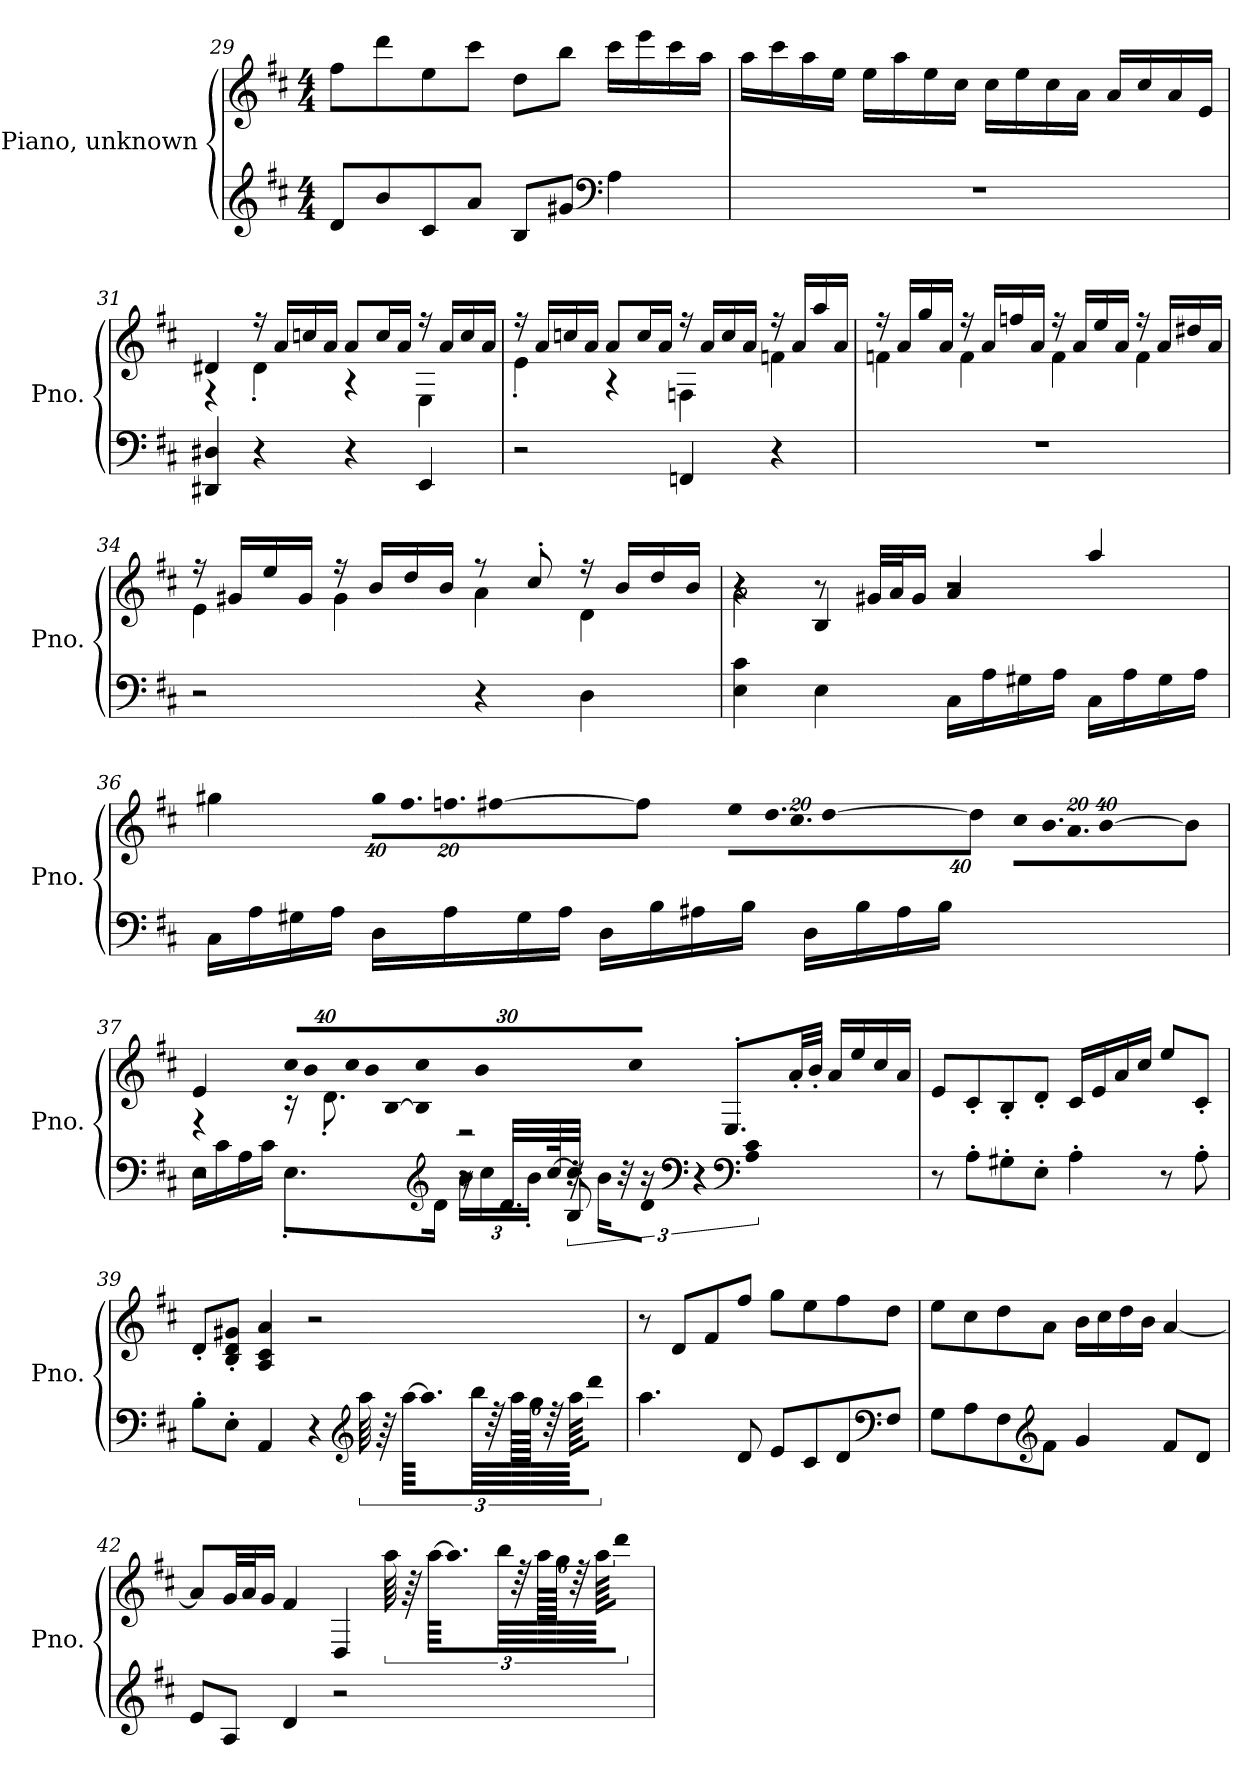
**kern	**kern
*part1	*part1
*staff2	*staff1
*I"Piano, unknown	*
*I'Pno.	*
*clefG2	*clefG2
*k[f#c#]	*k[f#c#]
*M4/4	*M4/4
=29	=29
8d/L	8ff#\L
8b/	8ddd\
8c#/	8ee\
8a/J	8ccc#\J
8B/L	8dd\L
8g#X/J	8bb\J
*clefF4	*
4A\	16ccc#\LL
.	16eee\
.	16ccc#\
.	16aa\JJ
=30	=30
1r	16aa\LL
.	16ccc#\
.	16aa\
.	16ee\JJ
.	16ee\LL
.	16aa\
.	16ee\
.	16cc#\JJ
.	16cc#\LL
.	16ee\
.	16cc#\
.	16a\JJ
.	16a/LL
.	16cc#/
.	16a/
.	16e/JJ
!!LO:PB:g=z
=31	=31
*	*^
4DD#X/ 4D#X/	4d#X/	4r
4r	16r	4d#'\
.	16a/LL	.
.	16ccn/	.
.	16a/JJ	.
4r	8a/L	4r
.	16cc/L	.
.	16a/JJ	.
4EE/	16r	4E\
.	16a/LL	.
.	16cc/	.
.	16a/JJ	.
=32	=32	=32
2r	16r	4e'\
.	16a/LL	.
.	16ccn/	.
.	16a/JJ	.
.	8a/L	4r
.	16cc/L	.
.	16a/JJ	.
4FFn/	16r	4Fn\
.	16a/LL	.
.	16cc/	.
.	16a/JJ	.
4r	16r	4fn\
.	16a/LL	.
.	16aa/	.
.	16a/JJ	.
!!LO:LB:g=z	!!
=33	=33	=33
1r	16r	4fn\
.	16a/LL	.
.	16gg/	.
.	16a/JJ	.
.	16r	4f\
.	16a/LL	.
.	16ffn/	.
.	16a/JJ	.
.	16r	4f\
.	16a/LL	.
.	16ee/	.
.	16a/JJ	.
.	16r	4f\
.	16a/LL	.
.	16dd#X/	.
.	16a/JJ	.
=34	=34	=34
2r	16r	4e\
.	16g#X/LL	.
.	16ee/	.
.	16g#/JJ	.
.	16r	4g#\
.	16b/LL	.
.	16dd/	.
.	16b/JJ	.
4r	8r	4a\
.	8cc#'/	.
4D\	16r	4d\
.	16b/LL	.
.	16dd/	.
.	16b/JJ	.
!!LO:LB:g=z
=35	=35	=35
*	*	*^
4E\ 4c#\	4r	2a\	4r
4E\	8r	.	4B/
.	32g#X/LLL	.	.
.	32a/J	.	.
.	16g#/JJ	.	.
16C#\LL	4a/	2r	2r
16A\	.	.	.
16G#X\	.	.	.
16A\JJ	.	.	.
16C#\LL	4aa/	.	.
16A\	.	.	.
16G#\	.	.	.
16A\JJ	.	.	.
*	*v	*v	*v
=36	=36
16C#\LL	4gg#X\
16A\	.
16G#X\	.
16A\JJ	.
*	*Xbrackettup
!	!LO:N:vis=32
16D\LL	640%23gg#\LLL
!	!LO:N:vis=64.
.	640%17ff#\L
!	!LO:N:vis=64.
16A\	640%17ffn\J
!	!LO:N:vis=32
.	[640%23ff#X\JJ
16G#\	8ff#\J]
16A\JJ	.
!	!LO:N:vis=32
16D\LL	640%23ee\LLL
!	!LO:N:vis=64.
.	640%17dd\L
!	!LO:N:vis=64.
16B\	640%17cc#\J
!	!LO:N:vis=32
.	[640%23dd\JJ
16A#X\	8dd\J]
16B\JJ	.
!	!LO:N:vis=32
16D\LL	640%23cc#\LLL
!	!LO:N:vis=64.
.	640%17b\L
!	!LO:N:vis=64.
16B\	640%17a\J
!	!LO:N:vis=32
.	[640%23b\JJ
16A#\	8b\J]
16B\JJ	.
!!LO:LB:g=z
=37	=37
*^	*^
*	*^	*	*
2r	16E\LL	2r	4e/	4r
.	16c#\	.	.	.
.	16A\	.	.	.
.	16c#\JJ	.	.	.
!	!	!	!LO:N:vis=32	!
.	8.E'\L	.	640%23cc#/LLL	16r
!	!	!	!LO:N:vis=32	!
.	.	.	640%23b/	.
.	.	.	.	8.d'\
!	!	!	!LO:N:vis=32	!
.	.	.	640%23cc#/	.
!	!	!	!LO:N:vis=64	!
.	.	.	960%17b/L	.
!	!	!	!LO:N:vis=64	!
.	.	.	[960%17B/J	.
!	!	!	!LO:N:vis=32	!
.	.	.	640%23B/] 640%23cc#/	.
!	!	!	!LO:N:vis=32	!
.	.	.	640%23b/	.
*clefG2	*	*	*	*
.	16d\Jk	.	.	.
!	!	!	!LO:N:vis=32	!
.	.	.	640%23cc#/JJJ	.
*	*Xbrackettup	*	*	*
16r	24b\LL	8r	.	2r
.	.	.	8.E'/L	.
.	24cc#\	.	.	.
32.d/LLL	.	.	.	.
.	24b'\JJ	.	.	.
[64cc#/K	.	.	.	.
*	*brackettup	*	*	*
32cc#/JJJ]	48r	8B'/	.	.
.	24b\LL	.	.	.
32r	.	.	.	.
16r	16d\JJ	.	.	.
.	.	.	32a'/LL	.
.	.	.	32b'/JJJ	.
*clefF4	*	*	*	*
4r	4A\ 4c#\	4r	.	.
.	.	.	16a/LL	.
.	.	.	16ee/	.
.	.	.	16cc#/	.
.	.	.	16a/JJ	.
960ryy	960ryy	960ryy	.	960ryy
*v	*v	*v	*	*
*	*v	*v
=38	=38
8r	8e/L
8A'\L	8c#'/
8G#X'\	8B'/
8E'\J	8d'/J
4A'\	16c#/LL
.	16e/
.	16a/
.	16cc#/JJ
8r	8ee/L
8A'\	8c#'/J
!!LO:LB:g=z
=39	=39
8B'\L	8d'/L
8E'\J	8B/' 8d/' 8g#X/'J
4AA/	4A/ 4c#/ 4a/
4r	2r
*clefG2	*
96aa\	.
96r	.
[96aa\KKLL	.
16.aa\]	.
96bb\JJkk	.
96r	.
96aa\LLLL	.
96gg\JJJJ	.
96r	.
96aa\KKLL	.
16ddd\JJ	.
=40	=40
4.aa\	8r
.	8d/L
.	8f#/
8d/	8ff#/J
8e/L	8gg\L
8c#/	8ee\
8d/	8ff#\
*clefF4	*
8F#/J	8dd\J
=41	=41
8G\L	8ee\L
8A\	8cc#\
8F#\	8dd\
*clefG2	*
8f#\J	8a\J
4g/	16b\LL
.	16cc#\
.	16dd\
.	16b\JJ
8f#/L	[4a/
8d/J	.
!!LO:LB:g=z
=42	=42
8e/L	8a/L]
8A/J	32g/LL
.	32a/J
.	16g/JJ
4d/	4f#/
2r	4D/
*	*brackettup
.	96aa\
.	96r
.	[96aa\KKLL
.	16.aa\]
.	96bb\JJkk
.	96r
.	96aa\LLLL
.	96gg\JJJJ
.	96r
.	96aa\KKLL
.	16ddd\JJ
=	=
*-	*-
